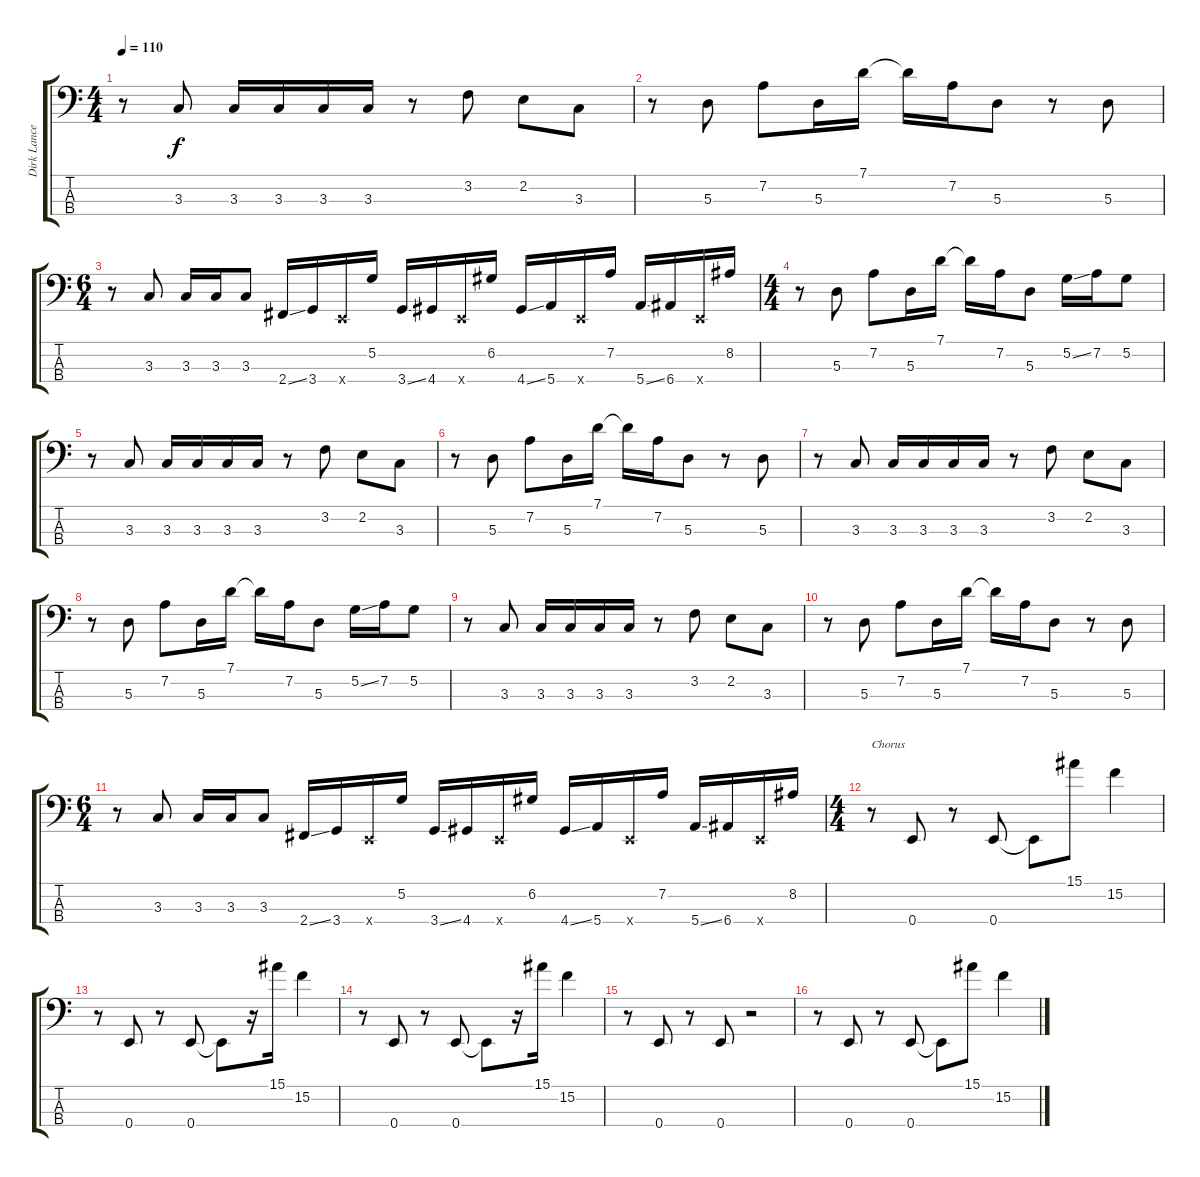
\track ("Dirk Lance" "Dirk Lance") {instrument electricbassfinger}
\staff {score tabs}
\tuning (G2 D2 A1 E1) {hide}
\ts (4 4)
\tempo 110
\clef f4
\ks c
r.8{dy f} 3.3.8 3.3.16 3.3.16 3.3.16 3.3.16 r.8 3.2.8 2.2.8 3.3.8 |
r.8 5.3.8 7.2.8 5.3.16 7.1.16 7.1{t}.16 7.2.16 5.3.8 r.8 5.3.8 |
\ts (6 4)
r.8 3.3.8{instrument slapbass1} 3.3.16{instrument slapbass1} 3.3.16{instrument slapbass1} 3.3.8{instrument slapbass1} 2.4{ss}.16{instrument slapbass1} 3.4.16{instrument slapbass1} 0.4{x}.16{instrument slapbass1} 5.2.16{instrument slapbass1} 3.4{ss}.16{instrument slapbass1} 4.4.16{instrument slapbass1} 0.4{x}.16{instrument slapbass1} 6.2.16{instrument slapbass1} 4.4{ss}.16{instrument slapbass1} 5.4.16{instrument slapbass1} 0.4{x}.16{instrument slapbass1} 7.2.16{instrument slapbass1} 5.4{ss}.16{instrument slapbass1} 6.4.16{instrument slapbass1} 0.4{x}.16{instrument slapbass1} 8.2.16{instrument slapbass1} |
\ts (4 4)
r.8{instrument electricbassfinger} 5.3.8 7.2.8 5.3.16 7.1.16 7.1{t}.16 7.2.16 5.3.8 5.2{ss}.16 7.2.16 5.2.8 |
r.8 3.3.8 3.3.16 3.3.16 3.3.16 3.3.16 r.8 3.2.8 2.2.8 3.3.8 |
r.8 5.3.8 7.2.8 5.3.16 7.1.16 7.1{t}.16 7.2.16 5.3.8 r.8 5.3.8 |
r.8 3.3.8 3.3.16 3.3.16 3.3.16 3.3.16 r.8 3.2.8 2.2.8 3.3.8 |
r.8 5.3.8 7.2.8 5.3.16 7.1.16 7.1{t}.16 7.2.16 5.3.8 5.2{ss}.16 7.2.16 5.2.8 |
r.8 3.3.8 3.3.16 3.3.16 3.3.16 3.3.16 r.8 3.2.8 2.2.8 3.3.8 |
r.8 5.3.8 7.2.8 5.3.16 7.1.16 7.1{t}.16 7.2.16 5.3.8 r.8 5.3.8 |
\ts (6 4)
r.8 3.3.8{instrument slapbass1} 3.3.16{instrument slapbass1} 3.3.16{instrument slapbass1} 3.3.8{instrument slapbass1} 2.4{ss}.16{instrument slapbass1} 3.4.16{instrument slapbass1} 0.4{x}.16{instrument slapbass1} 5.2.16{instrument slapbass1} 3.4{ss}.16{instrument slapbass1} 4.4.16{instrument slapbass1} 0.4{x}.16{instrument slapbass1} 6.2.16{instrument slapbass1} 4.4{ss}.16{instrument slapbass1} 5.4.16{instrument slapbass1} 0.4{x}.16{instrument slapbass1} 7.2.16{instrument slapbass1} 5.4{ss}.16{instrument slapbass1} 6.4.16{instrument slapbass1} 0.4{x}.16{instrument slapbass1} 8.2.16{instrument slapbass1} |
\ts (4 4)
r.8{txt "Chorus" instrument electricbassfinger} 0.4.8 r.8 0.4.8 0.4{t}.8 15.1.8 15.2.4 |
r.8 0.4.8 r.8 0.4.8 0.4{t}.8 r.16 15.1.16 15.2.4 |
r.8 0.4.8 r.8 0.4.8 0.4{t}.8 r.16 15.1.16 15.2.4 |
r.8 0.4.8 r.8 0.4.8 r.2 |
r.8 0.4.8 r.8 0.4.8 0.4{t}.8 15.1.8 15.2.4
